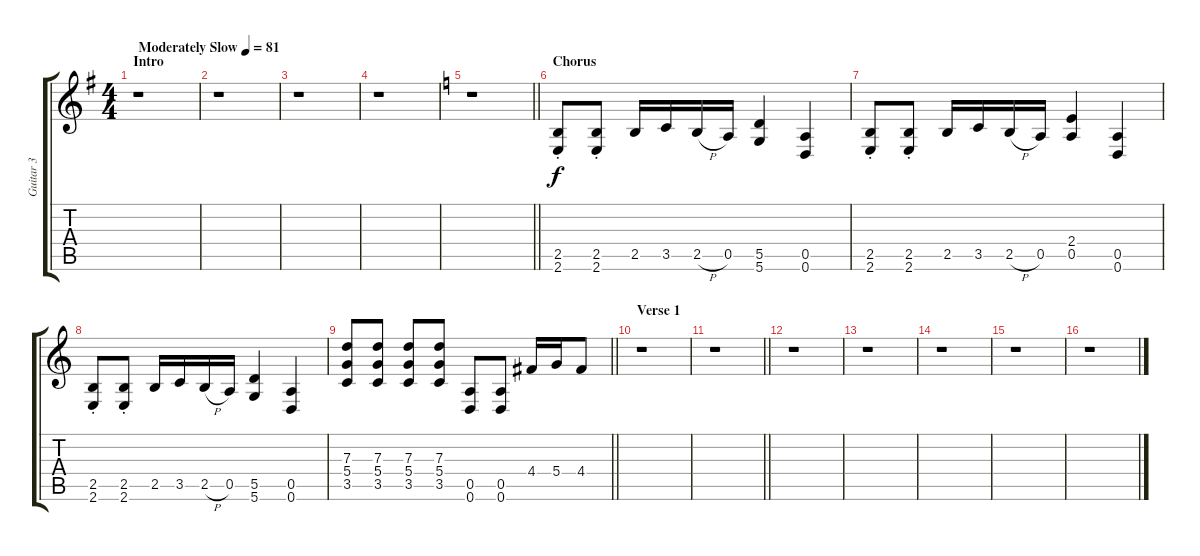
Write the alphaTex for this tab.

\track ("Guitar 3" "Guitar 3") {instrument distortionguitar}
\staff {score tabs}
\tuning (E4 B3 G3 D3 A2 D2) {hide}
\ts (4 4)
\section ("" "Intro")
\tempo (81 "Moderately Slow")
\clef g2
\ks g
r.1{dy f instrument distortionguitar} |
r.1 |
r.1 |
r.1 |
\barLineRight lightlight
\ks c
r.1 |
\section ("" "Chorus")
(2.5{st} 2.6{st}).8 (2.5{st} 2.6{st}).8 2.5.16 3.5.16 2.5{h}.16 0.5.16 (5.5 5.6).4 (0.5 0.6).4 |
(2.5{st} 2.6{st}).8 (2.5{st} 2.6{st}).8 2.5.16 3.5.16 2.5{h}.16 0.5.16 (2.4 0.5).4 (0.5 0.6).4 |
(2.5{st} 2.6{st}).8 (2.5{st} 2.6{st}).8 2.5.16 3.5.16 2.5{h}.16 0.5.16 (5.5 5.6).4 (0.5 0.6).4 |
\barLineRight lightlight
(7.3 5.4 3.5).8 (7.3 5.4 3.5).8 (7.3 5.4 3.5).8 (7.3 5.4 3.5).8 (0.5 0.6).8 (0.5 0.6).8 4.4.16 5.4.16 4.4.8 |
\section ("" "Verse 1")
r.1 |
\barLineRight lightlight
r.1 |
r.1 |
r.1 |
r.1 |
r.1 |
r.1
